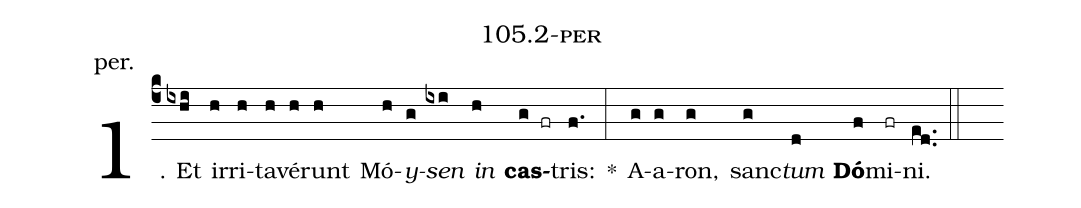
name: 105.2-per;
annotation: per.;
%%
(c4)1. Et(ixhi) ir(h)ri(h)ta(h)vé(h)runt(h) Mó(h)<i>y</i>(g)<i>sen</i>(ixi) <i>in</i>(h) <b>cas</b>(g fr)tris:(f.) *(:) A(g)a(g)ron,(g) sanc(g)<i>tum</i>(d) <b>Dó</b>(f)mi(fr)ni.(ed..) (::)


%E(g) u(g) o(g) u(d) a(f) e.(ed..) (::)
